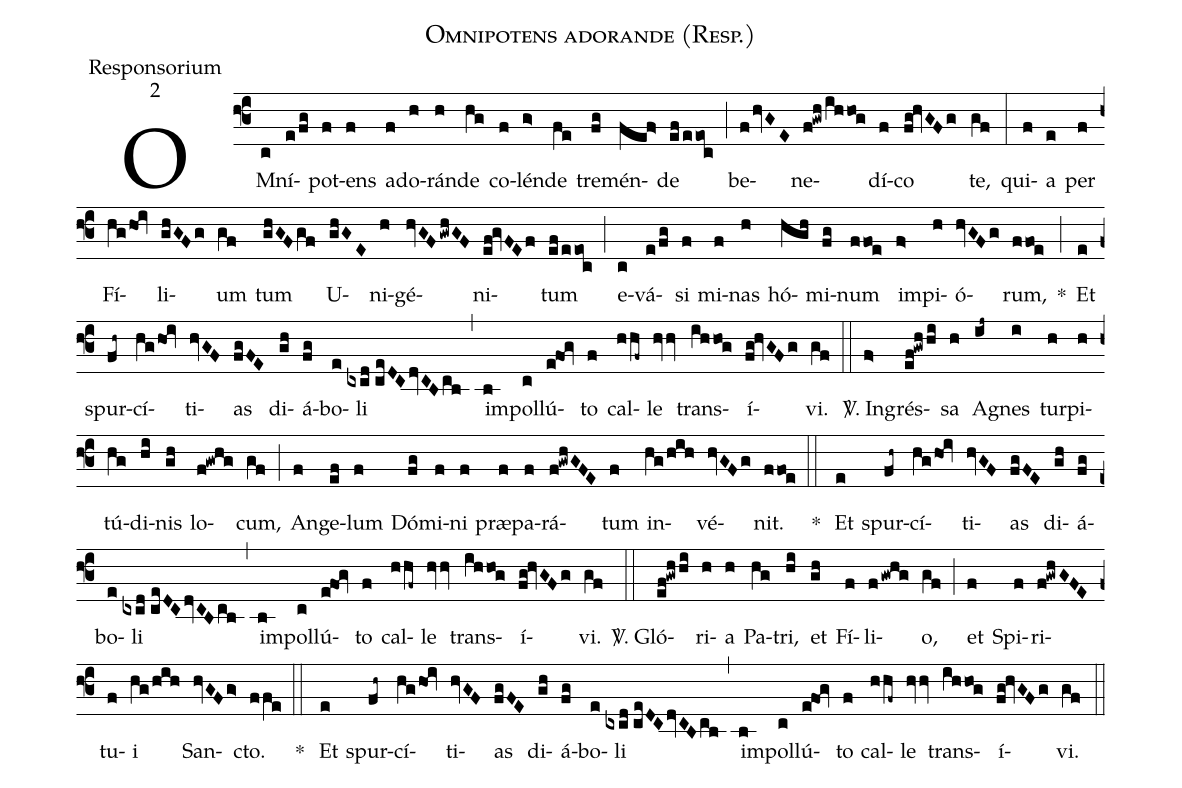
name:Omnipotens adorande (Resp.);
office-part:Responsorium;
mode:2;
%%
(f3)OM(c)ní(e/fg)pot(f)ens(f) ad(f)o(h)rán(h)de(hg) co(f)lén(g>)de(fe) tre(fg)mén(fef>)de(ef/eeoc) (;) be(f/hvGE)ne(f!gwh/ihhog)dí(f)co(fg!hvGFg) te,(gf) (:)  qui(f)a(e) per(f) Fí(hg/hoi)li(ghGFg)um(gf) tum(ghGFgf) U(ghGE)ni(h)gé(hvGF/gwhGF)ni(ef!gvFEf)tum(ef/eeoc) (;) e(c)vá(e/fg)si(f) mi(f)nas(h) hó(hgh)mi(fg)num(ffoe) im(f>)pi(h)ó(hvGFg)rum,(ffoe) *(;) Et(e) spur(fh~)cí(hg/hoi)ti(hvGF)as(fgFE) di(gh)á(fg)bo(e)li(cxcd//ceDCdvCBcb) (,) im(b)pol(c)lú(e!fog)to(f) cal(hhf~)le(hvhv) trans(ihhog)í(fg!hvGFg)vi.(gf) (::)

<sp>V/</sp>. In(f>)grés(ef!gwhhi)sa(h) A(ij~)gnes(i) tur(h)pi(h)tú(hg)di(hi)nis(gh) lo(f!gwhg)cum,(gf) (;) An(f)ge(ef)lum(f) Dó(fg)mi(f)ni(f) præ(f)pa(f)rá(f!gwhGFE)tum(f) in(hg/hih)vé(hvGFg)nit.(ffoe) (::)
*() Et(e) spur(fh~)cí(hg/hoi)ti(hvGF)as(fgFE) di(gh)á(fg)bo(e)li(cxcd//ceDCdvCBcb) (,) im(b)pol(c)lú(e!fog)to(f) cal(hhf~)le(hvhv) trans(ihhog)í(fg!hvGFg)vi.(gf) (::)

<sp>V/</sp>. Gló(ef!gwh/hi)ri(h)a(h) Pa(hg)tri,(hi) et(gh) Fí(f)li(fgwhg)o,(gf) (;)et(f) Spi(f)ri(f!gwhG!FE)tu(f)i(hg/hih) San(hvGFg>)cto.(ffe) (::)
*() Et(e) spur(fh~)cí(hg/hoi)ti(hvGF)as(fgFE) di(gh)á(fg)bo(e)li(cxcd//ceDCdvCBcb) (,) im(b)pol(c)lú(e!fog)to(f) cal(hhf~)le(hvhv) trans(ihhog)í(fg!hvGFg)vi.(gf) (::)
